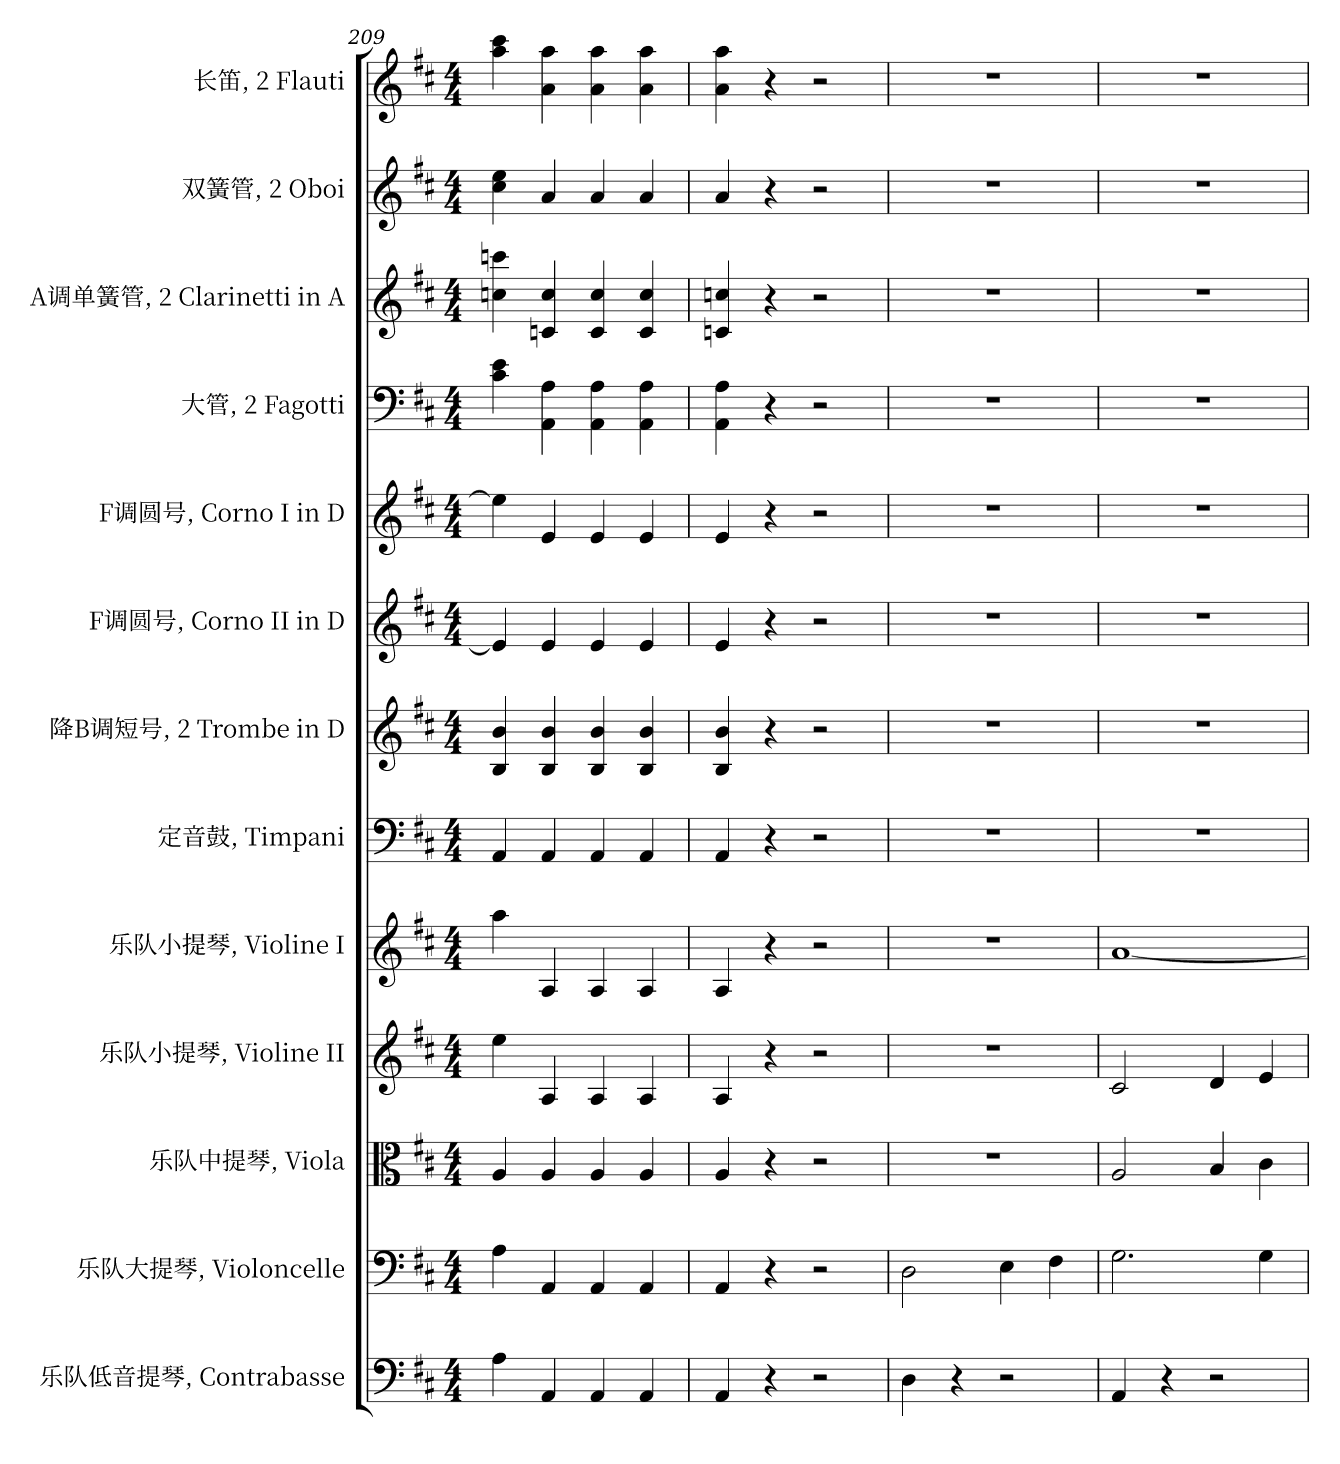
**kern	**kern	**kern	**kern	**kern	**kern	**kern	**kern	**kern	**kern	**kern	**kern	**kern
*part13	*part12	*part11	*part10	*part9	*part8	*part7	*part6	*part5	*part4	*part3	*part2	*part1
*staff13	*staff12	*staff11	*staff10	*staff9	*staff8	*staff7	*staff6	*staff5	*staff4	*staff3	*staff2	*staff1
*I"乐队低音提琴, Contrabasse	*I"乐队大提琴, Violoncelle	*I"乐队中提琴, Viola	*I"乐队小提琴, Violine II	*I"乐队小提琴, Violine I	*I"定音鼓, Timpani	*I"降B调短号, 2 Trombe in D	*I"F调圆号, Corno II in D	*I"F调圆号, Corno I in D	*I"大管, 2 Fagotti	*I"A调单簧管, 2 Clarinetti in A	*I"双簧管, 2 Oboi	*I"长笛, 2 Flauti
*I'Cbs.	*	*	*	*	*I'Timp.	*	*	*	*	*I'A Cl.	*I'Ob.	*I'Fl.
*clefF4	*clefF4	*clefC3	*clefG2	*clefG2	*clefF4	*clefG2	*clefG2	*clefG2	*clefF4	*clefG2	*clefG2	*clefG2
*ITrd7c12	*	*	*	*	*	*ITrd1c2	*ITrd4c7	*ITrd4c7	*	*ITrd2c3	*	*
*k[f#c#]	*k[f#c#]	*k[f#c#]	*k[f#c#]	*k[f#c#]	*k[f#c#]	*k[]	*k[f#]	*k[f#]	*k[f#c#]	*k[f#c#g#d#a#]	*k[f#c#]	*k[f#c#]
*M4/4	*M4/4	*M4/4	*M4/4	*M4/4	*M4/4	*M4/4	*M4/4	*M4/4	*M4/4	*M4/4	*M4/4	*M4/4
*MM278	*MM278	*MM278	*MM278	*MM278	*MM278	*MM278	*MM278	*MM278	*MM278	*MM278	*MM278	*MM278
=209	=209	=209	=209	=209	=209	=209	=209	=209	=209	=209	=209	=209
4AA\	4A\	4A/	4ee\	4aa\	4AA/	4A/ 4a/	4A/]	4a\]	4c#\ 4e\	4an\ 4aan\	4cc#\ 4ee\	4aa\ 4ccc#\
4AAA/	4AA/	4A/	4A/	4A/	4AA/	4A/ 4a/	4A/	4A/	4AA\ 4A\	4An/ 4a/	4a/	4a\ 4aa\
*	*	*	*	*	*	*	*	*	*	*	*	*MM299
4AAA/	4AA/	4A/	4A/	4A/	4AA/	4A/ 4a/	4A/	4A/	4AA\ 4A\	4A/ 4a/	4a/	4a\ 4aa\
*	*	*	*	*	*	*	*	*	*	*	*	*MM278
4AAA/	4AA/	4A/	4A/	4A/	4AA/	4A/ 4a/	4A/	4A/	4AA\ 4A\	4A/ 4a/	4a/	4a\ 4aa\
=210	=210	=210	=210	=210	=210	=210	=210	=210	=210	=210	=210	=210
*	*	*	*	*	*	*	*	*	*	*	*	*MM257
4AAA/	4AA/	4A/	4A/	4A/	4AA/	4A/ 4a/	4A/	4A/	4AA\ 4A\	4An/ 4an/	4a/	4a\ 4aa\
4r	4r	4r	4r	4r	4r	4r	4r	4r	4r	4r	4r	4r
2r	2r	2r	2r	2r	2r	2r	2r	2r	2r	2r	2r	2r
=211	=211	=211	=211	=211	=211	=211	=211	=211	=211	=211	=211	=211
4DD\	2D\	1r	1r	1r	1r	1r	1r	1r	1r	1r	1r	1r
4r	.	.	.	.	.	.	.	.	.	.	.	.
2r	4E\	.	.	.	.	.	.	.	.	.	.	.
.	4F#\	.	.	.	.	.	.	.	.	.	.	.
=212	=212	=212	=212	=212	=212	=212	=212	=212	=212	=212	=212	=212
*	*	*	*	*	*	*	*	*	*	*	*	*MM268
4AAA/	2.G\	2A/	2c#/	[1a	1r	1r	1r	1r	1r	1r	1r	1r
4r	.	.	.	.	.	.	.	.	.	.	.	.
2r	.	4B/	4d/	.	.	.	.	.	.	.	.	.
.	4G\	4c#\	4e/	.	.	.	.	.	.	.	.	.
=	=	=	=	=	=	=	=	=	=	=	=	=
*-	*-	*-	*-	*-	*-	*-	*-	*-	*-	*-	*-	*-
